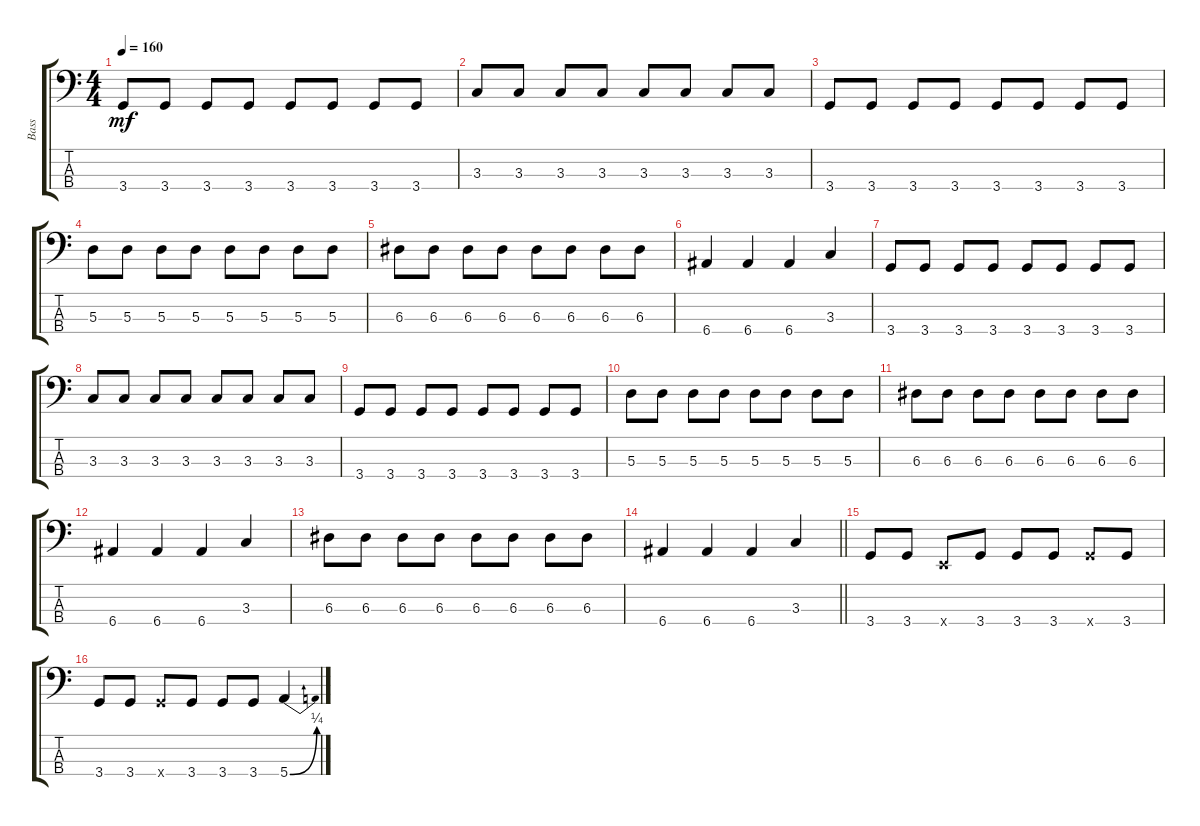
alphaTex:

\track ("Bass" "Bass") {instrument electricbassfinger}
\staff {score tabs}
\tuning (G2 D2 A1 E1) {hide}
\ts (4 4)
\tempo 160
\clef f4
\ks c
3.4.8{dy mf} 3.4.8 3.4.8 3.4.8 3.4.8 3.4.8 3.4.8 3.4.8 |
3.3.8 3.3.8 3.3.8 3.3.8 3.3.8 3.3.8 3.3.8 3.3.8 |
3.4.8 3.4.8 3.4.8 3.4.8 3.4.8 3.4.8 3.4.8 3.4.8 |
5.3.8 5.3.8 5.3.8 5.3.8 5.3.8 5.3.8 5.3.8 5.3.8 |
6.3.8 6.3.8 6.3.8 6.3.8 6.3.8 6.3.8 6.3.8 6.3.8 |
6.4.4 6.4.4 6.4.4 3.3.4 |
3.4.8 3.4.8 3.4.8 3.4.8 3.4.8 3.4.8 3.4.8 3.4.8 |
3.3.8 3.3.8 3.3.8 3.3.8 3.3.8 3.3.8 3.3.8 3.3.8 |
3.4.8 3.4.8 3.4.8 3.4.8 3.4.8 3.4.8 3.4.8 3.4.8 |
5.3.8 5.3.8 5.3.8 5.3.8 5.3.8 5.3.8 5.3.8 5.3.8 |
6.3.8 6.3.8 6.3.8 6.3.8 6.3.8 6.3.8 6.3.8 6.3.8 |
6.4.4 6.4.4 6.4.4 3.3.4 |
6.3.8 6.3.8 6.3.8 6.3.8 6.3.8 6.3.8 6.3.8 6.3.8 |
\barLineRight lightlight
6.4.4 6.4.4 6.4.4 3.3.4 |
3.4.8 3.4.8 0.4{x}.8 3.4.8 3.4.8 3.4.8 3.4{x}.8 3.4.8 |
3.4.8 3.4.8 3.4{x}.8 3.4.8 3.4.8 3.4.8 5.4{be (bend 0 0 60 1)}.4
